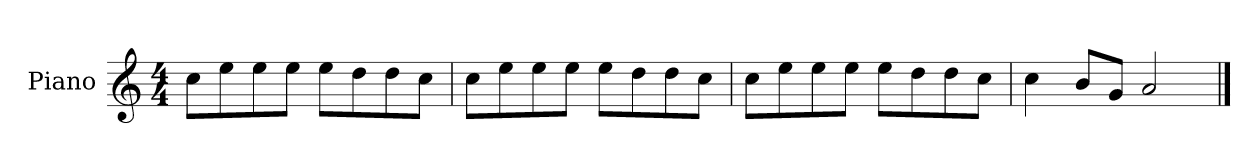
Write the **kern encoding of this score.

**kern
*part1
*staff1
*I"Piano
*I'P-no
*clefG2
*k[]
*M4/4
*MM90
=1
8cc\L
8ee\
8ee\
8ee\J
8ee\L
8dd\
8dd\
8cc\J
=2
8cc\L
8ee\
8ee\
8ee\J
8ee\L
8dd\
8dd\
8cc\J
=3
8cc\L
8ee\
8ee\
8ee\J
8ee\L
8dd\
8dd\
8cc\J
=4
4cc\
8b/L
8g/J
2a/
==
*-
